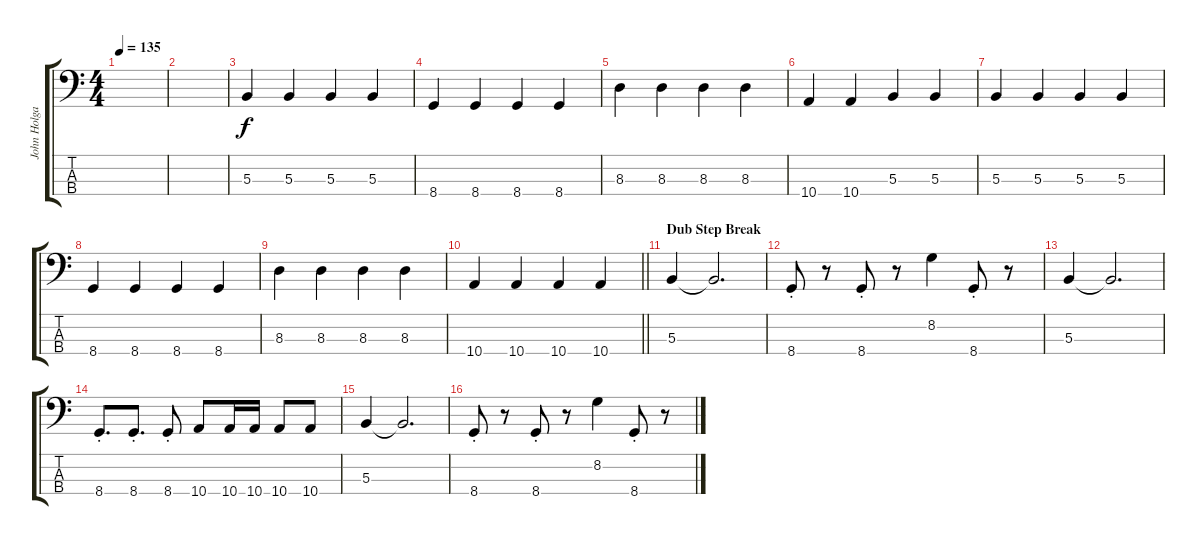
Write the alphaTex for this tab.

\track ("John Holgado" "John Holga") {instrument electricbasspick}
\staff {score tabs}
\tuning (E2 B1 Gb1 B0) {hide}
\ts (4 4)
\tempo 135
\clef f4
\ks c
|
|
5.3.4{volume 10} 5.3.4 5.3.4 5.3.4 |
8.4.4 8.4.4 8.4.4 8.4.4 |
8.3.4 8.3.4 8.3.4 8.3.4 |
10.4.4 10.4.4 5.3.4 5.3.4 |
5.3.4 5.3.4 5.3.4 5.3.4 |
8.4.4 8.4.4 8.4.4 8.4.4 |
8.3.4 8.3.4 8.3.4 8.3.4 |
\barLineRight lightlight
10.4.4 10.4.4 10.4.4 10.4.4 |
\section ("" "Dub Step Break")
5.3.4{volume 13 instrument synthbass2} 5.3{t}.2{d} |
8.4{st}.8 r.8 8.4{st}.8 r.8 8.2.4 8.4{st}.8 r.8 |
5.3.4 5.3{t}.2{d} |
8.4{st}.8{d} 8.4{st}.8{d} 8.4{st}.8 10.4.8 10.4.16 10.4.16 10.4.8 10.4.8 |
5.3.4 5.3{t}.2{d} |
8.4{st}.8 r.8 8.4{st}.8 r.8 8.2.4 8.4{st}.8 r.8
